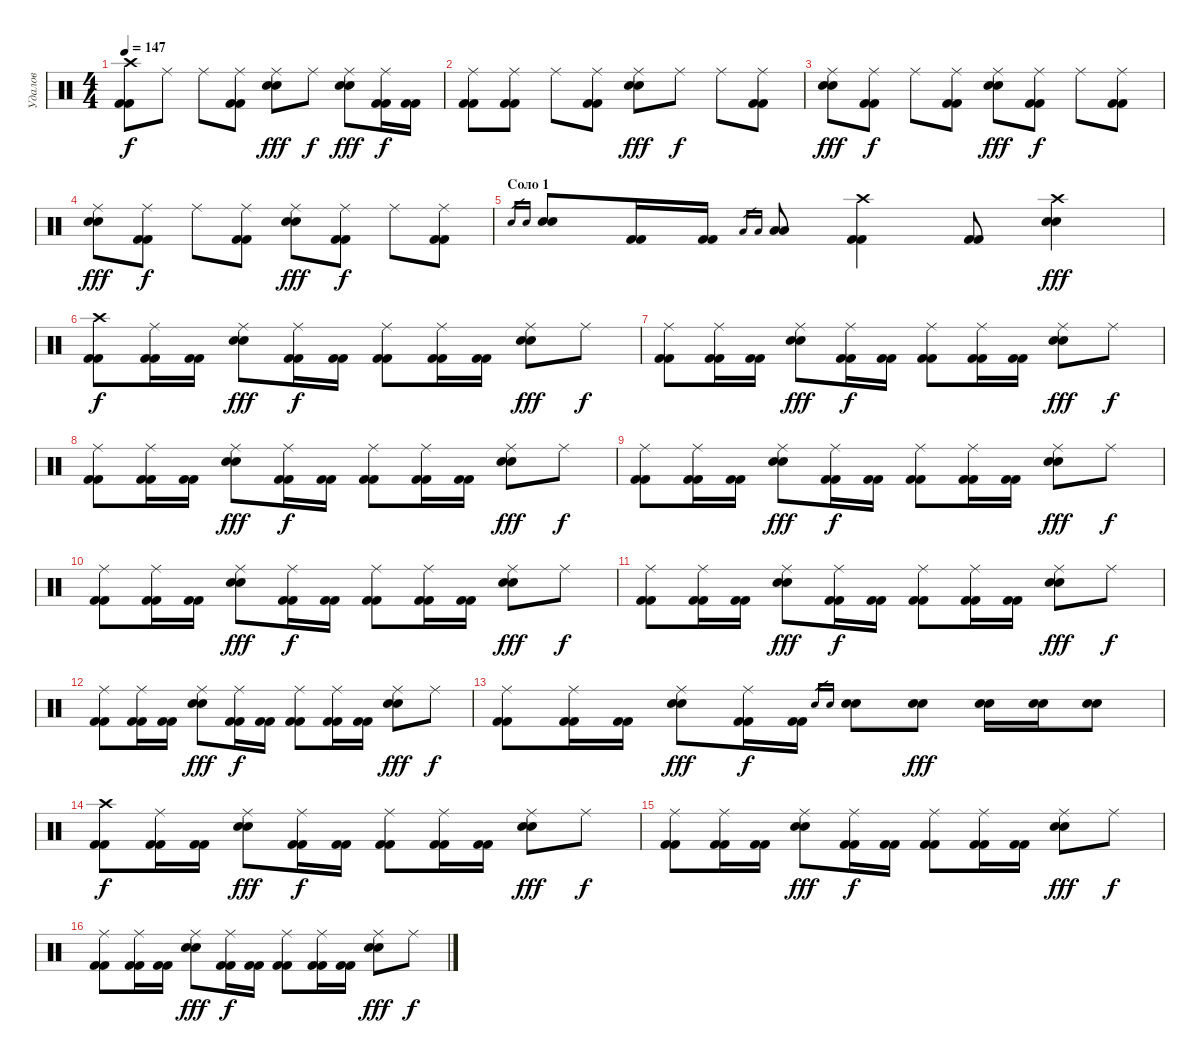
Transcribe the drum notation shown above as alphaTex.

\track ("Удалов" "Удалов") {instrument percussion}
\staff {score}
\articulation defaults
\ts (4 4)
\tempo 147
\clef neutral
\ks c
("Crash high (hit)" "Kick (hit) 2" "Kick (hit) 2").8{dy f} "Ride (middle)".8 "Ride (middle)".8 ("Ride (middle)" "Kick (hit) 2" "Kick (hit) 2").8 ("Ride (middle)" "Electric Snare (hit)" "Electric Snare (hit)").8{dy fff} "Ride (middle)".8{dy f} ("Ride (middle)" "Electric Snare (hit)" "Electric Snare (hit)").8{dy fff} ("Ride (middle)" "Kick (hit) 2" "Kick (hit) 2").16{dy f} ("Kick (hit) 2" "Kick (hit) 2").16 |
("Ride (middle)" "Kick (hit) 2" "Kick (hit) 2").8 ("Ride (middle)" "Kick (hit) 2" "Kick (hit) 2").8 "Ride (middle)".8 ("Ride (middle)" "Kick (hit) 2" "Kick (hit) 2").8 ("Ride (middle)" "Electric Snare (hit)" "Electric Snare (hit)").8{dy fff} "Ride (middle)".8{dy f} "Ride (middle)".8 ("Ride (middle)" "Kick (hit) 2" "Kick (hit) 2").8 |
("Ride (middle)" "Electric Snare (hit)" "Electric Snare (hit)").8{dy fff} ("Ride (middle)" "Kick (hit) 2" "Kick (hit) 2").8{dy f} "Ride (middle)".8 ("Ride (middle)" "Kick (hit) 2" "Kick (hit) 2").8 ("Ride (middle)" "Electric Snare (hit)" "Electric Snare (hit)").8{dy fff} ("Ride (middle)" "Kick (hit) 2" "Kick (hit) 2").8{dy f} "Ride (middle)".8 ("Ride (middle)" "Kick (hit) 2" "Kick (hit) 2").8 |
("Ride (middle)" "Electric Snare (hit)" "Electric Snare (hit)").8{dy fff} ("Ride (middle)" "Kick (hit) 2" "Kick (hit) 2").8{dy f} "Ride (middle)".8 ("Ride (middle)" "Kick (hit) 2" "Kick (hit) 2").8 ("Ride (middle)" "Electric Snare (hit)" "Electric Snare (hit)").8{dy fff} ("Ride (middle)" "Kick (hit) 2" "Kick (hit) 2").8{dy f} "Ride (middle)".8 ("Ride (middle)" "Kick (hit) 2" "Kick (hit) 2").8 |
\section ("" "Соло 1")
"Electric Snare (hit)".16{gr} "Electric Snare (hit)".16{gr} ("Electric Snare (hit)" "Electric Snare (hit)").8 ("Kick (hit) 2" "Kick (hit) 2").16 ("Kick (hit) 2" "Kick (hit) 2").16 "Low Tom (hit)".16{gr} "Low Tom (hit)".16{gr} ("Low Tom (hit)" "Low Tom (hit)").8 ("Crash high (hit)" "Kick (hit) 2" "Kick (hit) 2").4 ("Kick (hit) 2" "Kick (hit) 2").8 ("Crash high (hit)" "Electric Snare (hit)" "Electric Snare (hit)").4{dy fff} |
("Crash high (hit)" "Kick (hit) 2" "Kick (hit) 2").8{dy f} ("Ride (middle)" "Kick (hit) 2" "Kick (hit) 2").16 ("Kick (hit) 2" "Kick (hit) 2").16 ("Ride (middle)" "Electric Snare (hit)" "Electric Snare (hit)").8{dy fff} ("Ride (middle)" "Kick (hit) 2" "Kick (hit) 2").16{dy f} ("Kick (hit) 2" "Kick (hit) 2").16 ("Ride (middle)" "Kick (hit) 2" "Kick (hit) 2").8 ("Ride (middle)" "Kick (hit) 2" "Kick (hit) 2").16 ("Kick (hit) 2" "Kick (hit) 2").16 ("Ride (middle)" "Electric Snare (hit)" "Electric Snare (hit)").8{dy fff} "Ride (middle)".8{dy f} |
("Ride (middle)" "Kick (hit) 2" "Kick (hit) 2").8 ("Ride (middle)" "Kick (hit) 2" "Kick (hit) 2").16 ("Kick (hit) 2" "Kick (hit) 2").16 ("Ride (middle)" "Electric Snare (hit)" "Electric Snare (hit)").8{dy fff} ("Ride (middle)" "Kick (hit) 2" "Kick (hit) 2").16{dy f} ("Kick (hit) 2" "Kick (hit) 2").16 ("Ride (middle)" "Kick (hit) 2" "Kick (hit) 2").8 ("Ride (middle)" "Kick (hit) 2" "Kick (hit) 2").16 ("Kick (hit) 2" "Kick (hit) 2").16 ("Ride (middle)" "Electric Snare (hit)" "Electric Snare (hit)").8{dy fff} "Ride (middle)".8{dy f} |
("Ride (middle)" "Kick (hit) 2" "Kick (hit) 2").8 ("Ride (middle)" "Kick (hit) 2" "Kick (hit) 2").16 ("Kick (hit) 2" "Kick (hit) 2").16 ("Ride (middle)" "Electric Snare (hit)" "Electric Snare (hit)").8{dy fff} ("Ride (middle)" "Kick (hit) 2" "Kick (hit) 2").16{dy f} ("Kick (hit) 2" "Kick (hit) 2").16 ("Ride (middle)" "Kick (hit) 2" "Kick (hit) 2").8 ("Ride (middle)" "Kick (hit) 2" "Kick (hit) 2").16 ("Kick (hit) 2" "Kick (hit) 2").16 ("Ride (middle)" "Electric Snare (hit)" "Electric Snare (hit)").8{dy fff} "Ride (middle)".8{dy f} |
("Ride (middle)" "Kick (hit) 2" "Kick (hit) 2").8 ("Ride (middle)" "Kick (hit) 2" "Kick (hit) 2").16 ("Kick (hit) 2" "Kick (hit) 2").16 ("Ride (middle)" "Electric Snare (hit)" "Electric Snare (hit)").8{dy fff} ("Ride (middle)" "Kick (hit) 2" "Kick (hit) 2").16{dy f} ("Kick (hit) 2" "Kick (hit) 2").16 ("Ride (middle)" "Kick (hit) 2" "Kick (hit) 2").8 ("Ride (middle)" "Kick (hit) 2" "Kick (hit) 2").16 ("Kick (hit) 2" "Kick (hit) 2").16 ("Ride (middle)" "Electric Snare (hit)" "Electric Snare (hit)").8{dy fff} "Ride (middle)".8{dy f} |
("Ride (middle)" "Kick (hit) 2" "Kick (hit) 2").8 ("Ride (middle)" "Kick (hit) 2" "Kick (hit) 2").16 ("Kick (hit) 2" "Kick (hit) 2").16 ("Ride (middle)" "Electric Snare (hit)" "Electric Snare (hit)").8{dy fff} ("Ride (middle)" "Kick (hit) 2" "Kick (hit) 2").16{dy f} ("Kick (hit) 2" "Kick (hit) 2").16 ("Ride (middle)" "Kick (hit) 2" "Kick (hit) 2").8 ("Ride (middle)" "Kick (hit) 2" "Kick (hit) 2").16 ("Kick (hit) 2" "Kick (hit) 2").16 ("Ride (middle)" "Electric Snare (hit)" "Electric Snare (hit)").8{dy fff} "Ride (middle)".8{dy f} |
("Ride (middle)" "Kick (hit) 2" "Kick (hit) 2").8 ("Ride (middle)" "Kick (hit) 2" "Kick (hit) 2").16 ("Kick (hit) 2" "Kick (hit) 2").16 ("Ride (middle)" "Electric Snare (hit)" "Electric Snare (hit)").8{dy fff} ("Ride (middle)" "Kick (hit) 2" "Kick (hit) 2").16{dy f} ("Kick (hit) 2" "Kick (hit) 2").16 ("Ride (middle)" "Kick (hit) 2" "Kick (hit) 2").8 ("Ride (middle)" "Kick (hit) 2" "Kick (hit) 2").16 ("Kick (hit) 2" "Kick (hit) 2").16 ("Ride (middle)" "Electric Snare (hit)" "Electric Snare (hit)").8{dy fff} "Ride (middle)".8{dy f} |
("Ride (middle)" "Kick (hit) 2" "Kick (hit) 2").8 ("Ride (middle)" "Kick (hit) 2" "Kick (hit) 2").16 ("Kick (hit) 2" "Kick (hit) 2").16 ("Ride (middle)" "Electric Snare (hit)" "Electric Snare (hit)").8{dy fff} ("Ride (middle)" "Kick (hit) 2" "Kick (hit) 2").16{dy f} ("Kick (hit) 2" "Kick (hit) 2").16 ("Ride (middle)" "Kick (hit) 2" "Kick (hit) 2").8 ("Ride (middle)" "Kick (hit) 2" "Kick (hit) 2").16 ("Kick (hit) 2" "Kick (hit) 2").16 ("Ride (middle)" "Electric Snare (hit)" "Electric Snare (hit)").8{dy fff} "Ride (middle)".8{dy f} |
("Ride (middle)" "Kick (hit) 2" "Kick (hit) 2").8 ("Ride (middle)" "Kick (hit) 2" "Kick (hit) 2").16 ("Kick (hit) 2" "Kick (hit) 2").16 ("Ride (middle)" "Electric Snare (hit)" "Electric Snare (hit)").8{dy fff} ("Ride (middle)" "Kick (hit) 2" "Kick (hit) 2").16{dy f} ("Kick (hit) 2" "Kick (hit) 2").16 "Electric Snare (hit)".16{gr} "Electric Snare (hit)".16{gr} ("Electric Snare (hit)" "Electric Snare (hit)").8 ("Electric Snare (hit)" "Electric Snare (hit)").8{dy fff} ("Electric Snare (hit)" "Electric Snare (hit)").16 ("Electric Snare (hit)" "Electric Snare (hit)").16 ("Electric Snare (hit)" "Electric Snare (hit)").8 |
("Crash high (hit)" "Kick (hit) 2" "Kick (hit) 2").8{dy f} ("Ride (middle)" "Kick (hit) 2" "Kick (hit) 2").16 ("Kick (hit) 2" "Kick (hit) 2").16 ("Ride (middle)" "Electric Snare (hit)" "Electric Snare (hit)").8{dy fff} ("Ride (middle)" "Kick (hit) 2" "Kick (hit) 2").16{dy f} ("Kick (hit) 2" "Kick (hit) 2").16 ("Ride (middle)" "Kick (hit) 2" "Kick (hit) 2").8 ("Ride (middle)" "Kick (hit) 2" "Kick (hit) 2").16 ("Kick (hit) 2" "Kick (hit) 2").16 ("Ride (middle)" "Electric Snare (hit)" "Electric Snare (hit)").8{dy fff} "Ride (middle)".8{dy f} |
("Ride (middle)" "Kick (hit) 2" "Kick (hit) 2").8 ("Ride (middle)" "Kick (hit) 2" "Kick (hit) 2").16 ("Kick (hit) 2" "Kick (hit) 2").16 ("Ride (middle)" "Electric Snare (hit)" "Electric Snare (hit)").8{dy fff} ("Ride (middle)" "Kick (hit) 2" "Kick (hit) 2").16{dy f} ("Kick (hit) 2" "Kick (hit) 2").16 ("Ride (middle)" "Kick (hit) 2" "Kick (hit) 2").8 ("Ride (middle)" "Kick (hit) 2" "Kick (hit) 2").16 ("Kick (hit) 2" "Kick (hit) 2").16 ("Ride (middle)" "Electric Snare (hit)" "Electric Snare (hit)").8{dy fff} "Ride (middle)".8{dy f} |
("Ride (middle)" "Kick (hit) 2" "Kick (hit) 2").8 ("Ride (middle)" "Kick (hit) 2" "Kick (hit) 2").16 ("Kick (hit) 2" "Kick (hit) 2").16 ("Ride (middle)" "Electric Snare (hit)" "Electric Snare (hit)").8{dy fff} ("Ride (middle)" "Kick (hit) 2" "Kick (hit) 2").16{dy f} ("Kick (hit) 2" "Kick (hit) 2").16 ("Ride (middle)" "Kick (hit) 2" "Kick (hit) 2").8 ("Ride (middle)" "Kick (hit) 2" "Kick (hit) 2").16 ("Kick (hit) 2" "Kick (hit) 2").16 ("Ride (middle)" "Electric Snare (hit)" "Electric Snare (hit)").8{dy fff} "Ride (middle)".8{dy f}
